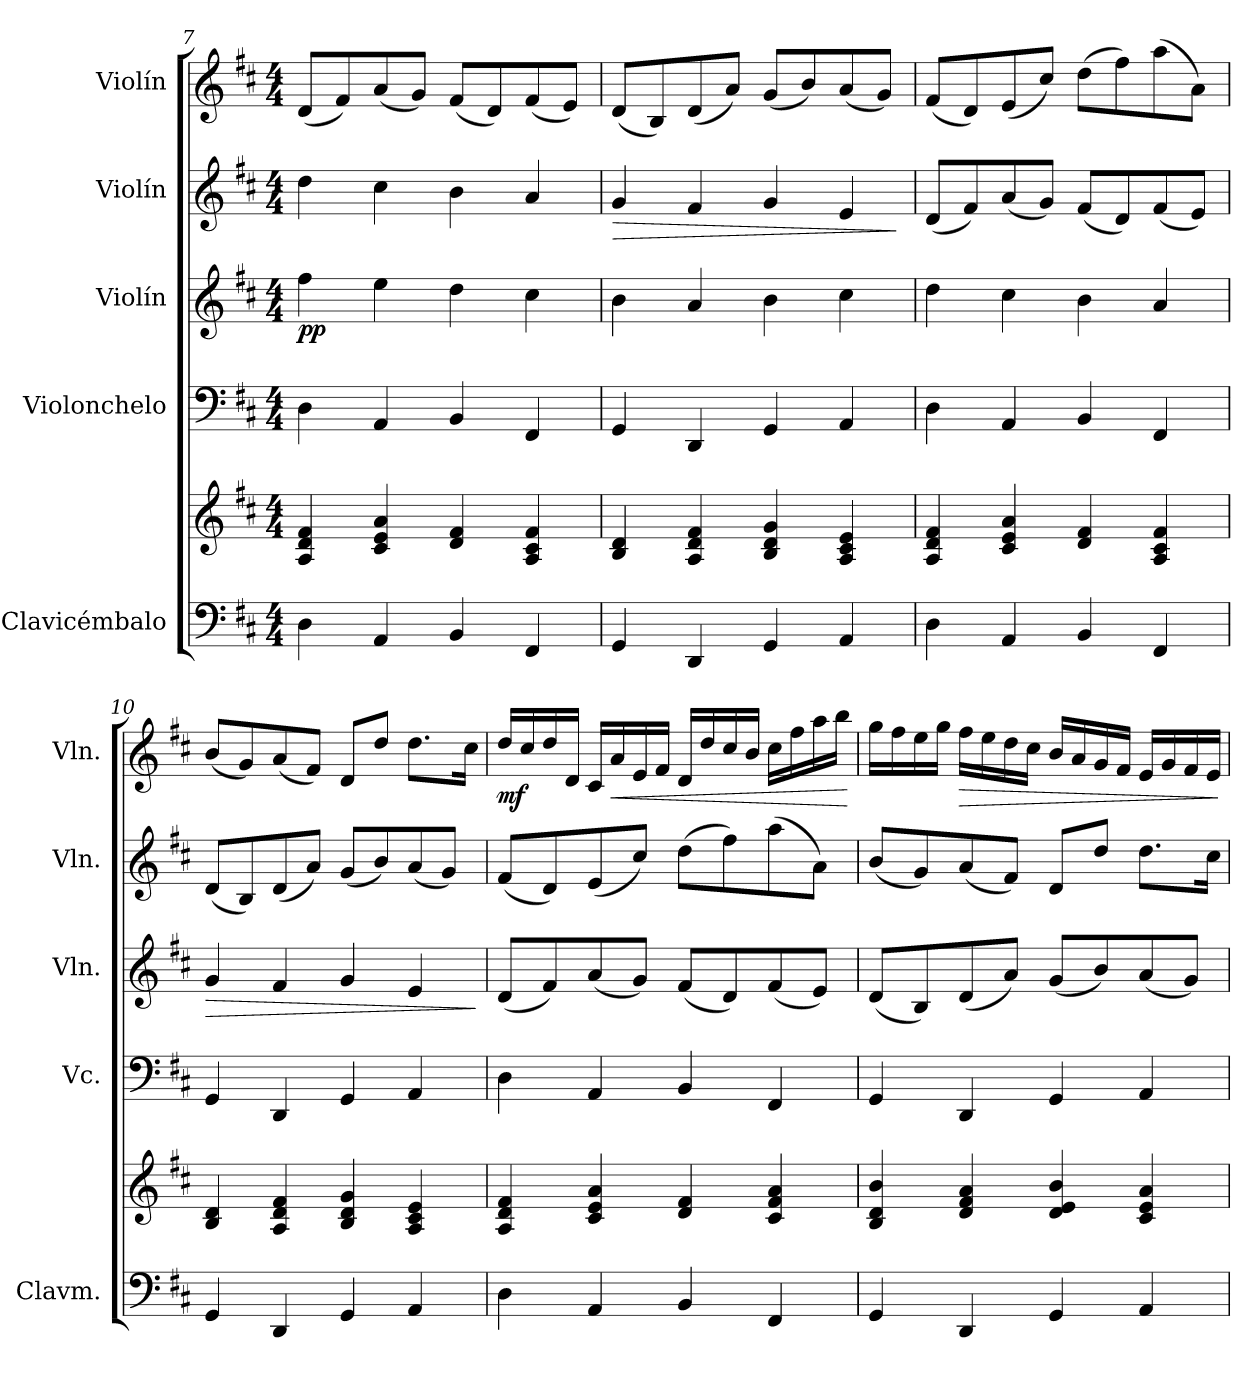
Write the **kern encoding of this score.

**kern	**kern	**kern	**kern	**dynam	**kern	**dynam	**kern	**dynam
*part5	*part5	*part4	*part3	*part3	*part2	*part2	*part1	*part1
*staff6	*staff5	*staff4	*staff3	*staff3	*staff2	*staff2	*staff1	*staff1
*I"Clavicémbalo	*	*I"Violonchelo	*I"Violín	*	*I"Violín	*	*I"Violín	*
*I'Clavm.	*	*I'Vc.	*I'Vln.	*	*I'Vln.	*	*I'Vln.	*
*clefF4	*clefG2	*clefF4	*clefG2	*	*clefG2	*	*clefG2	*
*k[f#c#]	*k[f#c#]	*k[f#c#]	*k[f#c#]	*	*k[f#c#]	*	*k[f#c#]	*
*M4/4	*M4/4	*M4/4	*M4/4	*	*M4/4	*	*M4/4	*
=7	=7	=7	=7	=7	=7	=7	=7	=7
!	!	!	!	!LO:DY:b	!	!	!	!
!	!	!	!	!LO:DY:n=1:b	!	!	!	!
4D\	4A/ 4d/ 4f#/	4D\	4ff#\	p p	4dd\	.	(8d/L	.
.	.	.	.	.	.	.	8f#/)	.
4AA/	4c#/ 4e/ 4a/	4AA/	4ee\	.	4cc#\	.	(8a/	.
.	.	.	.	.	.	.	8g/J)	.
4BB/	4d/ 4f#/	4BB/	4dd\	.	4b\	.	(8f#/L	.
.	.	.	.	.	.	.	8d/)	.
4FF#/	4A/ 4c#/ 4f#/	4FF#/	4cc#\	.	4a/	.	(8f#/	.
.	.	.	.	.	.	.	8e/J)	.
=8	=8	=8	=8	=8	=8	=8	=8	=8
!	!	!	!	!	!	!LO:HP:b	!	!
4GG/	4B/ 4d/	4GG/	4b\	.	4g/	>	(8d/L	.
.	.	.	.	.	.	.	8B/)	.
4DD/	4A/ 4d/ 4f#/	4DD/	4a/	.	4f#/	.	(8d/	.
.	.	.	.	.	.	.	8a/J)	.
4GG/	4B/ 4d/ 4g/	4GG/	4b\	.	4g/	.	(8g/L	.
.	.	.	.	.	.	.	8b/)	.
4AA/	4A/ 4c#/ 4e/	4AA/	4cc#\	.	4e/	.	(8a/	.
.	.	.	.	.	.	.	8g/J)	.
.	.	.	.	.	.	]	.	.
=9	=9	=9	=9	=9	=9	=9	=9	=9
4D\	4A/ 4d/ 4f#/	4D\	4dd\	.	(8d/L	.	(8f#/L	.
.	.	.	.	.	8f#/)	.	8d/)	.
4AA/	4c#/ 4e/ 4a/	4AA/	4cc#\	.	(8a/	.	(8e/	.
.	.	.	.	.	8g/J)	.	8cc#/J)	.
4BB/	4d/ 4f#/	4BB/	4b\	.	(8f#/L	.	(8dd\L	.
.	.	.	.	.	8d/)	.	8ff#\)	.
4FF#/	4A/ 4c#/ 4f#/	4FF#/	4a/	.	(8f#/	.	(8aa\	.
.	.	.	.	.	8e/J)	.	8a\J)	.
=10	=10	=10	=10	=10	=10	=10	=10	=10
!	!	!	!	!LO:HP:b	!	!	!	!
4GG/	4B/ 4d/	4GG/	4g/	>	(8d/L	.	(8b/L	.
.	.	.	.	.	8B/)	.	8g/)	.
4DD/	4A/ 4d/ 4f#/	4DD/	4f#/	.	(8d/	.	(8a/	.
.	.	.	.	.	8a/J)	.	8f#/J)	.
4GG/	4B/ 4d/ 4g/	4GG/	4g/	.	(8g/L	.	8d/L	.
.	.	.	.	.	8b/)	.	8dd/J	.
4AA/	4A/ 4c#/ 4e/	4AA/	4e/	.	(8a/	.	8.dd\L	.
.	.	.	.	.	8g/J)	.	.	.
.	.	.	.	.	.	.	16cc#\Jk	.
.	.	.	.	]	.	.	.	.
!!LO:PB:g=z
=11	=11	=11	=11	=11	=11	=11	=11	=11
!	!	!	!	!	!	!	!	!LO:DY:b
4D\	4A/ 4d/ 4f#/	4D\	(8d/L	.	(8f#/L	.	16dd/LL	mf
.	.	.	.	.	.	.	16cc#/	.
.	.	.	8f#/)	.	8d/)	.	16dd/	.
.	.	.	.	.	.	.	16d/JJ	.
4AA/	4c#/ 4e/ 4a/	4AA/	(8a/	.	(8e/	.	16c#/LL	.
!	!	!	!	!	!	!	!	!LO:HP:b
.	.	.	.	.	.	.	16a/	<
.	.	.	8g/J)	.	8cc#/J)	.	16e/	.
.	.	.	.	.	.	.	16f#/JJ	.
4BB/	4d/ 4f#/	4BB/	(8f#/L	.	(8dd\L	.	16d/LL	.
.	.	.	.	.	.	.	16dd/	.
.	.	.	8d/)	.	8ff#\)	.	16cc#/	.
.	.	.	.	.	.	.	16b/JJ	.
4FF#/	4c#/ 4f#/ 4a/	4FF#/	(8f#/	.	(8aa\	.	16cc#\LL	.
.	.	.	.	.	.	.	16ff#\	.
.	.	.	8e/J)	.	8a\J)	.	16aa\	.
.	.	.	.	.	.	.	16bb\JJ	.
.	.	.	.	.	.	.	.	[
=12	=12	=12	=12	=12	=12	=12	=12	=12
4GG/	4B/ 4d/ 4b/	4GG/	(8d/L	.	(8b/L	.	16gg\LL	.
.	.	.	.	.	.	.	16ff#\	.
.	.	.	8B/)	.	8g/)	.	16ee\	.
.	.	.	.	.	.	.	16gg\JJ	.
!	!	!	!	!	!	!	!	!LO:HP:b
4DD/	4d/ 4f#/ 4a/	4DD/	(8d/	.	(8a/	.	16ff#\LL	>
.	.	.	.	.	.	.	16ee\	.
.	.	.	8a/J)	.	8f#/J)	.	16dd\	.
.	.	.	.	.	.	.	16cc#\JJ	.
4GG/	4d/ 4e/ 4b/	4GG/	(8g/L	.	8d/L	.	16b/LL	.
.	.	.	.	.	.	.	16a/	.
.	.	.	8b/)	.	8dd/J	.	16g/	.
.	.	.	.	.	.	.	16f#/JJ	.
4AA/	4c#/ 4e/ 4a/	4AA/	(8a/	.	8.dd\L	.	16e/LL	.
.	.	.	.	.	.	.	16g/	.
.	.	.	8g/J)	.	.	.	16f#/	.
.	.	.	.	.	16cc#\Jk	.	16e/JJ	.
.	.	.	.	.	.	.	.	]
=	=	=	=	=	=	=	=	=
*-	*-	*-	*-	*-	*-	*-	*-	*-
